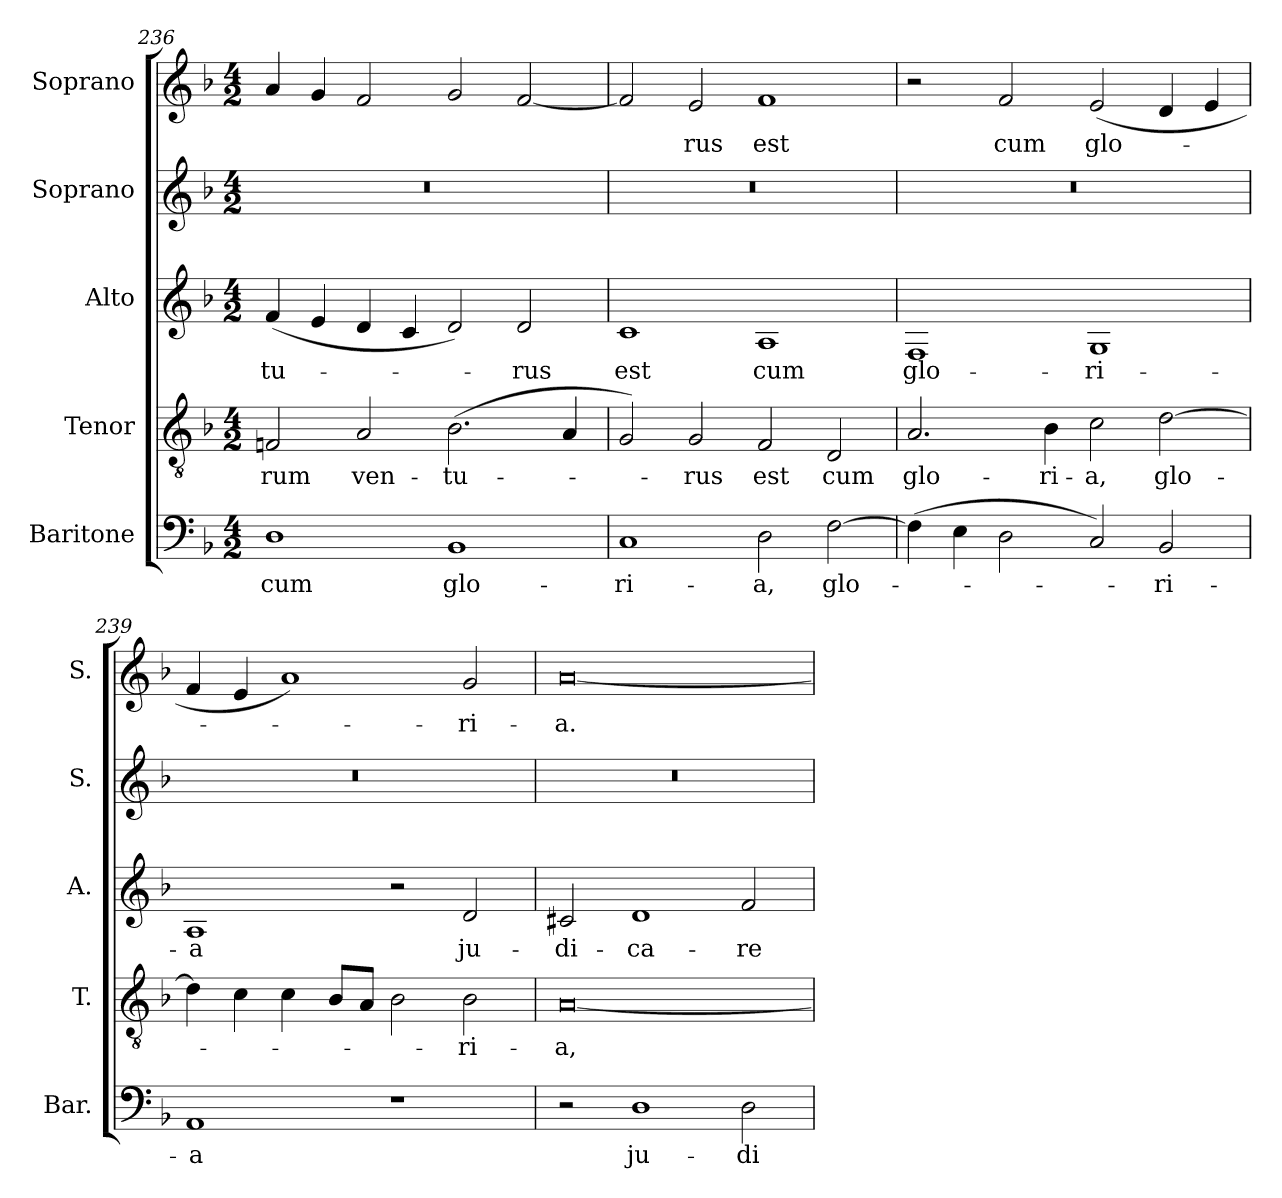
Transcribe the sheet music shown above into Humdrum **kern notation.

**kern	**text	**kern	**text	**kern	**text	**kern	**kern	**text
*part5	*part5	*part4	*part4	*part3	*part3	*part2	*part1	*part1
*staff5	*staff5	*staff4	*staff4	*staff3	*staff3	*staff2	*staff1	*staff1
*I"Baritone	*	*I"Tenor	*	*I"Alto	*	*I"Soprano	*I"Soprano	*
*I'Bar.	*	*I'T.	*	*I'A.	*	*I'S.	*I'S.	*
!!LO:PB:g=z
*clefF4	*	*clefGv2	*	*clefG2	*	*clefG2	*clefG2	*
*	*	*ITrd7c12	*	*	*	*	*	*
*k[b-]	*	*k[b-]	*	*k[b-]	*	*k[b-]	*k[b-]	*
*F:	*	*F:	*	*F:	*	*F:	*F:	*
*M4/2	*	*M4/2	*	*M4/2	*	*M4/2	*M4/2	*
=236	=236	=236	=236	=236	=236	=236	=236	=236
!	!LO:LY:b:color=#000000	!	!	!	!	!	!	!
!	!	!	!LO:LY:b:color=#000000	!	!	!	!	!
!	!	!	!	!	!LO:LY:b:color=#000000	!LO:N:vis=1	!	!
1Di	cum	2FFni/	-rum	(4fi/	-tu-	0r	4ai/	.
.	.	.	.	4ei/	.	.	4gi/	.
!	!	!	!LO:LY:b:color=#000000	!	!	!	!	!
.	.	2AAi/	ven-	4di/	.	.	2fi/	.
.	.	.	.	4ci/	.	.	.	.
!	!LO:LY:b:color=#000000	!	!	!	!	!	!	!
!	!	!	!LO:LY:b:color=#000000	!	!	!	!	!
1BB-i	glo-	(2.BB-i\	-tu-	2di/)	.	.	2gi/	.
!	!	!	!	!	!LO:LY:b:color=#000000	!	!	!
.	.	.	.	2di/	-rus	.	[2fi/	.
.	.	4AAi/	.	.	.	.	.	.
=237	=237	=237	=237	=237	=237	=237	=237	=237
!	!LO:LY:b:color=#000000	!	!	!	!	!	!	!
!	!	!	!	!	!LO:LY:b:color=#000000	!LO:N:vis=1	!	!
1Ci	-ri-	2GGi/)	.	1ci	est	0r	2fi/]	.
!	!	!	!LO:LY:b:color=#000000	!	!	!	!	!
!	!	!	!	!	!	!	!	!LO:LY:b:color=#000000
.	.	2GGi/	-rus	.	.	.	2ei/	-rus
!	!LO:LY:b:color=#000000	!	!	!	!	!	!	!
!	!	!	!LO:LY:b:color=#000000	!	!	!	!	!
!	!	!	!	!	!LO:LY:b:color=#000000	!	!	!
!	!	!	!	!	!	!	!	!LO:LY:b:color=#000000
2Di\	-a,	2FFi/	est	1Ai	cum	.	1fi	est
!	!LO:LY:b:color=#000000	!	!	!	!	!	!	!
!	!	!	!LO:LY:b:color=#000000	!	!	!	!	!
[2Fi\	glo-	2DDi/	cum	.	.	.	.	.
=238	=238	=238	=238	=238	=238	=238	=238	=238
!	!	!	!LO:LY:b:color=#000000	!	!	!	!	!
!	!	!	!	!	!LO:LY:b:color=#000000	!LO:N:vis=1	!	!
(4Fi\]	.	2.AAi/	glo-	1Fi	glo-	0r	2r	.
4Ei\	.	.	.	.	.	.	.	.
!	!	!	!	!	!	!	!	!LO:LY:b:color=#000000
2Di\	.	.	.	.	.	.	2fi/	cum
!	!	!	!LO:LY:b:color=#000000	!	!	!	!	!
.	.	4BB-i\	-ri-	.	.	.	.	.
!	!	!	!LO:LY:b:color=#000000	!	!	!	!	!
!	!	!	!	!	!LO:LY:b:color=#000000	!	!	!
!	!	!	!	!	!	!	!	!LO:LY:b:color=#000000
2Ci/)	.	2Ci\	-a,	1Gi	-ri-	.	(2ei/	glo-
!	!LO:LY:b:color=#000000	!	!	!	!	!	!	!
!	!	!	!LO:LY:b:color=#000000	!	!	!	!	!
2BB-i/	-ri-	[2Di\	glo-	.	.	.	4di/	.
.	.	.	.	.	.	.	4ei/	.
=239	=239	=239	=239	=239	=239	=239	=239	=239
!	!LO:LY:b:color=#000000	!	!	!	!	!	!	!
!	!	!	!	!	!LO:LY:b:color=#000000	!LO:N:vis=1	!	!
1AAi	-a	4Di\]	.	1Ai	-a	0r	4fi/	.
.	.	4Ci\	.	.	.	.	4ei/	.
.	.	4Ci\	.	.	.	.	1ai)	.
.	.	8BB-i/L	.	.	.	.	.	.
.	.	8AAi/J	.	.	.	.	.	.
1r	.	2BB-i\	.	2r	.	.	.	.
!	!	!	!LO:LY:b:color=#000000	!	!	!	!	!
!	!	!	!	!	!LO:LY:b:color=#000000	!	!	!
!	!	!	!	!	!	!	!	!LO:LY:b:color=#000000
.	.	2BB-i\	-ri-	2di/	ju-	.	2gi/	-ri-
=240	=240	=240	=240	=240	=240	=240	=240	=240
!	!	!	!LO:LY:b:color=#000000	!	!	!	!	!
!	!	!	!	!	!LO:LY:b:color=#000000	!LO:N:vis=1	!	!
!	!	!	!	!	!	!	!	!LO:LY:b:color=#000000
2r	.	[0AAi	-a,	2c#Xi/	-di-	0r	[0ai	-a.
!	!LO:LY:b:color=#000000	!	!	!	!	!	!	!
!	!	!	!	!	!LO:LY:b:color=#000000	!	!	!
1Di	ju-	.	.	1di	-ca-	.	.	.
!	!LO:LY:b:color=#000000	!	!	!	!	!	!	!
!	!	!	!	!	!LO:LY:b:color=#000000	!	!	!
2Di\	-di-	.	.	2fi/	-re	.	.	.
=	=	=	=	=	=	=	=	=
*-	*-	*-	*-	*-	*-	*-	*-	*-
